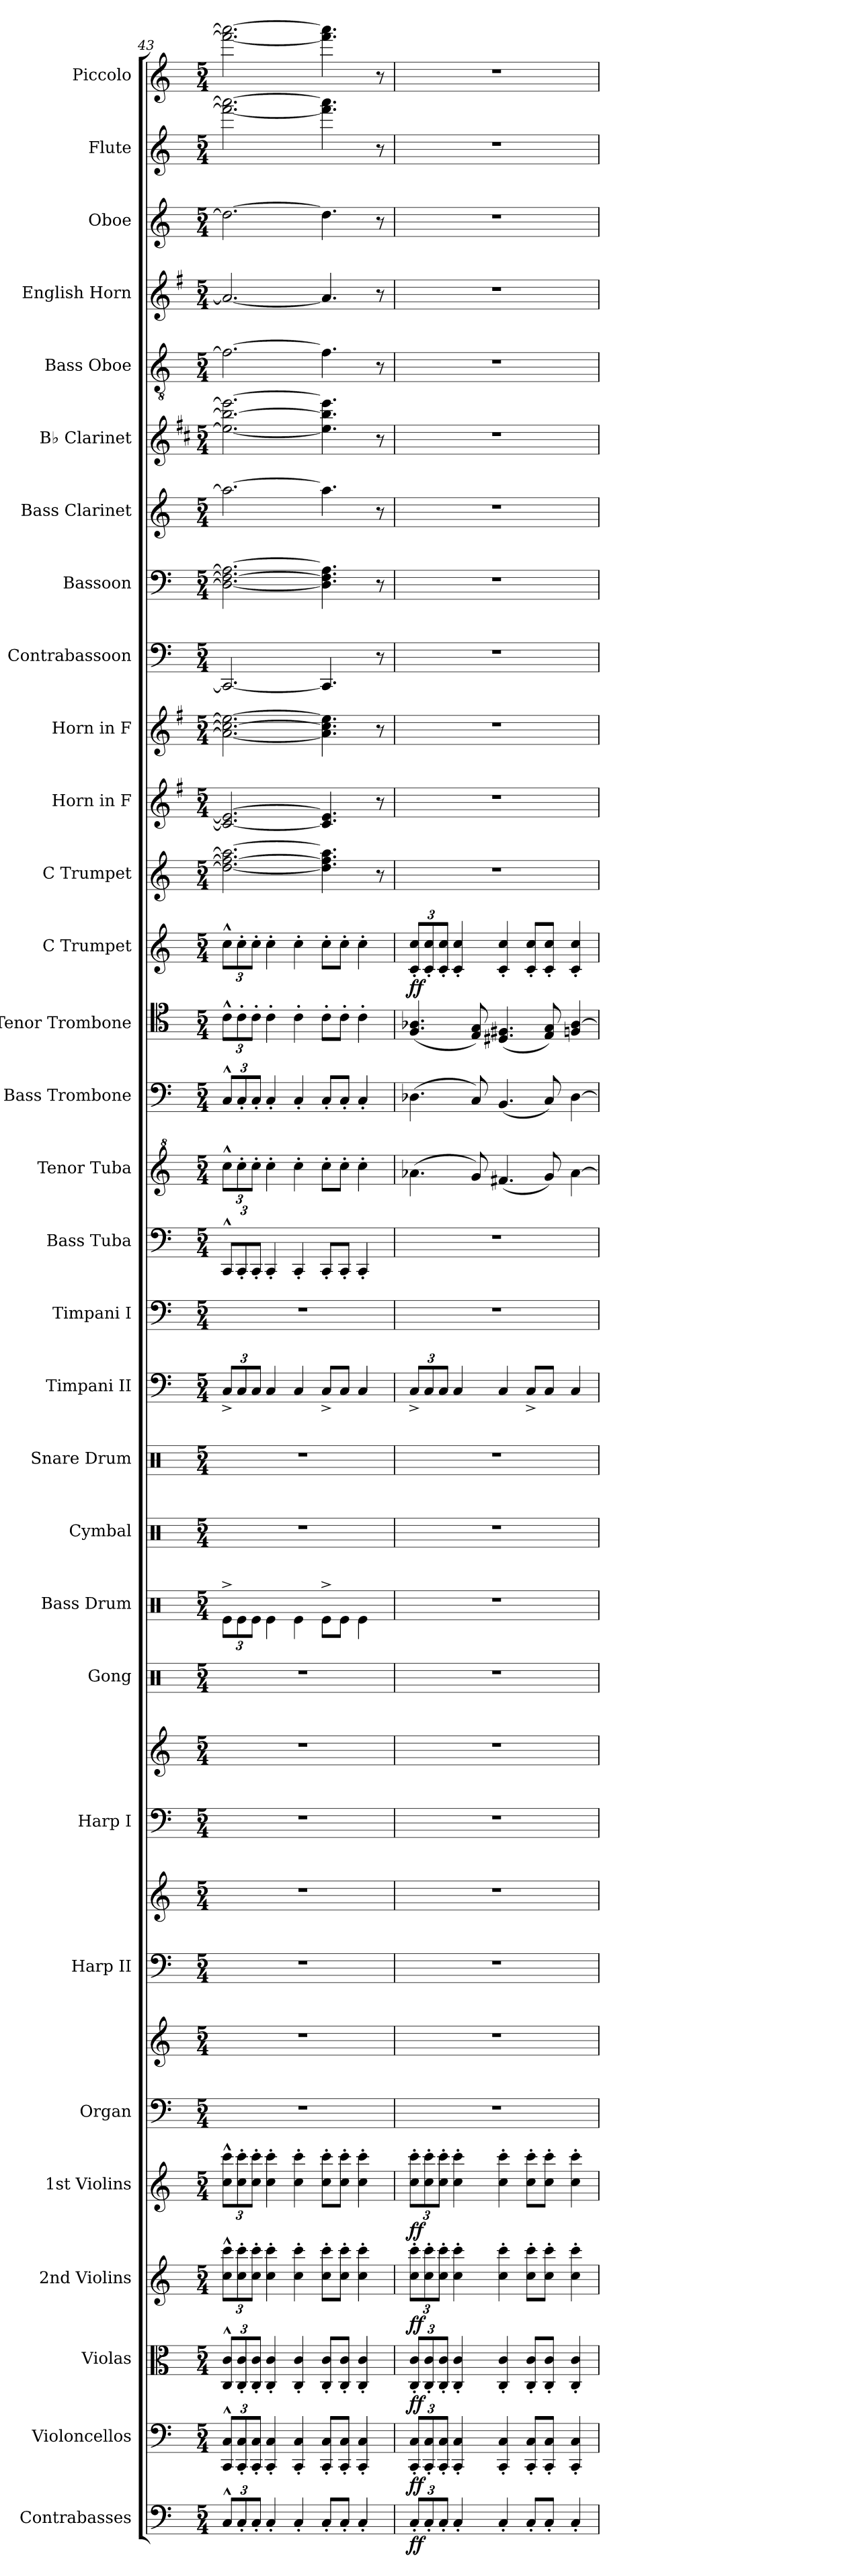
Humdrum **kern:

**kern	**dynam	**kern	**dynam	**kern	**dynam	**kern	**dynam	**kern	**dynam	**kern	**kern	**kern	**kern	**kern	**kern	**kern	**kern	**kern	**kern	**kern	**kern	**kern	**kern	**kern	**kern	**kern	**dynam	**kern	**kern	**kern	**kern	**kern	**kern	**kern	**kern	**kern	**kern	**kern	**kern
*part31	*part31	*part30	*part30	*part29	*part29	*part28	*part28	*part27	*part27	*part26	*part26	*part25	*part25	*part24	*part24	*part23	*part22	*part21	*part20	*part19	*part18	*part17	*part16	*part15	*part14	*part13	*part13	*part12	*part11	*part10	*part9	*part8	*part7	*part6	*part5	*part4	*part3	*part2	*part1
*staff34	*staff34	*staff33	*staff33	*staff32	*staff32	*staff31	*staff31	*staff30	*staff30	*staff29	*staff28	*staff27	*staff26	*staff25	*staff24	*staff23	*staff22	*staff21	*staff20	*staff19	*staff18	*staff17	*staff16	*staff15	*staff14	*staff13	*staff13	*staff12	*staff11	*staff10	*staff9	*staff8	*staff7	*staff6	*staff5	*staff4	*staff3	*staff2	*staff1
*I"Contrabasses	*	*I"Violoncellos	*	*I"Violas	*	*I"2nd Violins	*	*I"1st Violins	*	*I"Organ	*	*I"Harp II	*	*I"Harp I	*	*I"Gong	*I"Bass Drum	*I"Cymbal	*I"Snare Drum	*I"Timpani II	*I"Timpani I	*I"Bass Tuba	*I"Tenor Tuba	*I"Bass Trombone	*I"Tenor Trombone	*I"C Trumpet	*	*I"C Trumpet	*I"Horn in F	*I"Horn in F	*I"Contrabassoon	*I"Bassoon	*I"Bass Clarinet	*I"B♭ Clarinet	*I"Bass Oboe	*I"English Horn	*I"Oboe	*I"Flute	*I"Piccolo
*I'Cbs.	*	*I'Vcs.	*	*I'Vlas.	*	*I'Vlns.	*	*I'Vlns.	*	*I'Org.	*	*I'Hrp.	*	*I'Hrp.	*	*	*I'B. Dr.	*I'Cym.	*I'Sn. Dr.	*I'Timp.	*I'Timp.	*I'Tba.	*	*I'B. Tbn.	*I'T. Tbn.	*I'C Tpt.	*	*I'C Tpt.	*	*	*I'Cbsn.	*I'Bsn.	*I'B. Cl.	*I'B♭ Cl.	*	*I'E. Hn.	*I'Ob.	*I'Fl.	*I'Picc.
*clefF4	*	*clefF4	*	*clefC3	*	*clefG2	*	*clefG2	*	*clefF4	*clefG2	*clefF4	*clefG2	*clefF4	*clefG2	*clefX	*clefX	*clefX	*clefX	*clefF4	*clefF4	*clefF4	*clefG^2	*clefF4	*clefC4	*clefG2	*	*clefG2	*clefG2	*clefG2	*clefF4	*clefF4	*clefG2	*clefG2	*clefGv2	*clefG2	*clefG2	*clefG2	*clefG2
*ITrd7c12	*	*	*	*	*	*	*	*	*	*	*	*	*	*	*	*	*	*	*	*	*	*	*ITrd15c26	*	*	*	*	*	*ITrd4c7	*ITrd4c7	*ITrd7c12	*	*ITrd8c14	*ITrd1c2	*	*ITrd4c7	*	*	*ITrd-7c-12
*k[]	*	*k[]	*	*k[]	*	*k[]	*	*k[]	*	*k[]	*k[]	*k[]	*k[]	*k[]	*k[]	*k[]	*k[]	*k[]	*k[]	*k[]	*k[]	*k[]	*k[]	*k[]	*k[]	*k[]	*	*k[]	*k[]	*k[]	*k[]	*k[]	*k[]	*k[]	*k[]	*k[]	*k[]	*k[]	*k[]
*M5/4	*	*M5/4	*	*M5/4	*	*M5/4	*	*M5/4	*	*M5/4	*M5/4	*M5/4	*M5/4	*M5/4	*M5/4	*M5/4	*M5/4	*M5/4	*M5/4	*M5/4	*M5/4	*M5/4	*M5/4	*M5/4	*M5/4	*M5/4	*	*M5/4	*M5/4	*M5/4	*M5/4	*M5/4	*M5/4	*M5/4	*M5/4	*M5/4	*M5/4	*M5/4	*M5/4
*Xbrackettup	*	*Xbrackettup	*	*Xbrackettup	*	*Xbrackettup	*	*Xbrackettup	*	*	*	*	*	*	*	*	*Xbrackettup	*	*	*Xbrackettup	*	*Xbrackettup	*Xbrackettup	*Xbrackettup	*Xbrackettup	*Xbrackettup	*	*	*	*	*	*	*	*	*	*	*	*	*
=43	=43	=43	=43	=43	=43	=43	=43	=43	=43	=43	=43	=43	=43	=43	=43	=43	=43	=43	=43	=43	=43	=43	=43	=43	=43	=43	=43	=43	=43	=43	=43	=43	=43	=43	=43	=43	=43	=43	=43
12CC^^/L	.	12CC/^^ 12C/^^L	.	12C/^^ 12c/^^L	.	12cc\^^ 12ccc\^^L	.	12cc\^^ 12ccc\^^L	.	4%5r	4%5r	4%5r	4%5r	4%5r	4%5r	4%5r	12Re^\L	4%5r	4%5r	12C^/L	4%5r	12CC^^/L	12c^^\L	12C^^/L	12c^^\L	12cc^^\L	.	2.dd-\_ 2.ff\_ 2.aa-\_	2.F/_ 2.A-/_	2.d-\_ 2.f\_ 2.a-\_	2.CCC/_	2.D-\_ 2.F\_ 2.A-\_	2.a-\_	2.dd-\_ 2.aa-\_ 2.ddd-\_	2.f\_	2.d-/_	2.dd-\_	2.fff\_ 2.aaa-\_	2.ffff\_ 2.aaaa-\_
12CC'/	.	12CC/' 12C/'	.	12C/' 12c/'	.	12cc\' 12ccc\'	.	12cc\' 12ccc\'	.	.	.	.	.	.	.	.	12Re\	.	.	12C/	.	12CC'/	12c'\	12C'/	12c'\	12cc'\	.	.	.	.	.	.	.	.	.	.	.	.	.
12CC'/J	.	12CC/' 12C/'J	.	12C/' 12c/'J	.	12cc\' 12ccc\'J	.	12cc\' 12ccc\'J	.	.	.	.	.	.	.	.	12Re\J	.	.	12C/J	.	12CC'/J	12c'\J	12C'/J	12c'\J	12cc'\J	.	.	.	.	.	.	.	.	.	.	.	.	.
4CC'/	.	4CC/' 4C/'	.	4C/' 4c/'	.	4cc\' 4ccc\'	.	4cc\' 4ccc\'	.	.	.	.	.	.	.	.	4Re\	.	.	4C/	.	4CC'/	4c'\	4C'/	4c'\	4cc'\	.	.	.	.	.	.	.	.	.	.	.	.	.
4CC'/	.	4CC/' 4C/'	.	4C/' 4c/'	.	4cc\' 4ccc\'	.	4cc\' 4ccc\'	.	.	.	.	.	.	.	.	4Re\	.	.	4C/	.	4CC'/	4c'\	4C'/	4c'\	4cc'\	.	.	.	.	.	.	.	.	.	.	.	.	.
8CC'/L	.	8CC/' 8C/'L	.	8C/' 8c/'L	.	8cc\' 8ccc\'L	.	8cc\' 8ccc\'L	.	.	.	.	.	.	.	.	8Re^\L	.	.	8C^/L	.	8CC'/L	8c'\L	8C'/L	8c'\L	8cc'\L	.	4.dd-\] 4.ff\] 4.aa-\]	4.F/] 4.A-/]	4.d-\] 4.f\] 4.a-\]	4.CCC/]	4.D-\] 4.F\] 4.A-\]	4.a-\]	4.dd-\] 4.aa-\] 4.ddd-\]	4.f\]	4.d-/]	4.dd-\]	4.fff\] 4.aaa-\]	4.ffff\] 4.aaaa-\]
8CC'/J	.	8CC/' 8C/'J	.	8C/' 8c/'J	.	8cc\' 8ccc\'J	.	8cc\' 8ccc\'J	.	.	.	.	.	.	.	.	8Re\J	.	.	8C/J	.	8CC'/J	8c'\J	8C'/J	8c'\J	8cc'\J	.	.	.	.	.	.	.	.	.	.	.	.	.
4CC'/	.	4CC/' 4C/'	.	4C/' 4c/'	.	4cc\' 4ccc\'	.	4cc\' 4ccc\'	.	.	.	.	.	.	.	.	4Re\	.	.	4C/	.	4CC'/	4c'\	4C'/	4c'\	4cc'\	.	.	.	.	.	.	.	.	.	.	.	.	.
.	.	.	.	.	.	.	.	.	.	.	.	.	.	.	.	.	.	.	.	.	.	.	.	.	.	.	.	8r	8r	8r	8r	8r	8r	8r	8r	8r	8r	8r	8r
=44	=44	=44	=44	=44	=44	=44	=44	=44	=44	=44	=44	=44	=44	=44	=44	=44	=44	=44	=44	=44	=44	=44	=44	=44	=44	=44	=44	=44	=44	=44	=44	=44	=44	=44	=44	=44	=44	=44	=44
!	!LO:DY:b	!	!LO:DY:b	!	!	!	!	!	!	!	!	!	!	!	!	!	!	!	!	!	!	!	!	!	!	!	!	!	!	!	!	!	!	!	!	!	!	!	!
!	!	!	!LO:DY:n=1:b	!	!LO:DY:b	!	!LO:DY:b	!	!	!	!	!	!	!	!	!	!	!	!	!	!	!	!	!	!	!	!	!	!	!	!	!	!	!	!	!	!	!	!
!	!	!	!	!	!	!	!LO:DY:n=1:b	!	!LO:DY:b	!	!	!	!	!	!	!	!	!	!	!	!	!	!	!	!	!	!LO:DY:b	!	!	!	!	!	!	!	!	!	!	!	!
12CC'/L	ff	12CC/' 12C/'L	f f	12C/' 12c/'L	ff	12cc\' 12ccc\'L	f f	12cc\' 12ccc\'L	ff	4%5r	4%5r	4%5r	4%5r	4%5r	4%5r	4%5r	4%5r	4%5r	4%5r	12C^/L	4%5r	4%5r	(4.A-X\	(4.D-X\	(4.F/ 4.A-X/	12c/' 12cc/'L	ff	4%5r	4%5r	4%5r	4%5r	4%5r	4%5r	4%5r	4%5r	4%5r	4%5r	4%5r	4%5r
12CC'/	.	12CC/' 12C/'	.	12C/' 12c/'	.	12cc\' 12ccc\'	.	12cc\' 12ccc\'	.	.	.	.	.	.	.	.	.	.	.	12C/	.	.	.	.	.	12c/' 12cc/'	.	.	.	.	.	.	.	.	.	.	.	.	.
12CC'/J	.	12CC/' 12C/'J	.	12C/' 12c/'J	.	12cc\' 12ccc\'J	.	12cc\' 12ccc\'J	.	.	.	.	.	.	.	.	.	.	.	12C/J	.	.	.	.	.	12c/' 12cc/'J	.	.	.	.	.	.	.	.	.	.	.	.	.
4CC'/	.	4CC/' 4C/'	.	4C/' 4c/'	.	4cc\' 4ccc\'	.	4cc\' 4ccc\'	.	.	.	.	.	.	.	.	.	.	.	4C/	.	.	.	.	.	4c/' 4cc/'	.	.	.	.	.	.	.	.	.	.	.	.	.
.	.	.	.	.	.	.	.	.	.	.	.	.	.	.	.	.	.	.	.	.	.	.	8G/)	8C/)	8E/ 8G/)	.	.	.	.	.	.	.	.	.	.	.	.	.	.
4CC'/	.	4CC/' 4C/'	.	4C/' 4c/'	.	4cc\' 4ccc\'	.	4cc\' 4ccc\'	.	.	.	.	.	.	.	.	.	.	.	4C/	.	.	(4.F#X/	(4.BB/	(4.D#X/ 4.F#X/	4c/' 4cc/'	.	.	.	.	.	.	.	.	.	.	.	.	.
8CC'/L	.	8CC/' 8C/'L	.	8C/' 8c/'L	.	8cc\' 8ccc\'L	.	8cc\' 8ccc\'L	.	.	.	.	.	.	.	.	.	.	.	8C^/L	.	.	.	.	.	8c/' 8cc/'L	.	.	.	.	.	.	.	.	.	.	.	.	.
8CC'/J	.	8CC/' 8C/'J	.	8C/' 8c/'J	.	8cc\' 8ccc\'J	.	8cc\' 8ccc\'J	.	.	.	.	.	.	.	.	.	.	.	8C/J	.	.	8G/)	8C/)	8E/ 8G/)	8c/' 8cc/'J	.	.	.	.	.	.	.	.	.	.	.	.	.
4CC'/	.	4CC/' 4C/'	.	4C/' 4c/'	.	4cc\' 4ccc\'	.	4cc\' 4ccc\'	.	.	.	.	.	.	.	.	.	.	.	4C/	.	.	[4A-\	[4D-\	4Fn/ [4A-/	4c/' 4cc/'	.	.	.	.	.	.	.	.	.	.	.	.	.
=	=	=	=	=	=	=	=	=	=	=	=	=	=	=	=	=	=	=	=	=	=	=	=	=	=	=	=	=	=	=	=	=	=	=	=	=	=	=	=
*-	*-	*-	*-	*-	*-	*-	*-	*-	*-	*-	*-	*-	*-	*-	*-	*-	*-	*-	*-	*-	*-	*-	*-	*-	*-	*-	*-	*-	*-	*-	*-	*-	*-	*-	*-	*-	*-	*-	*-
